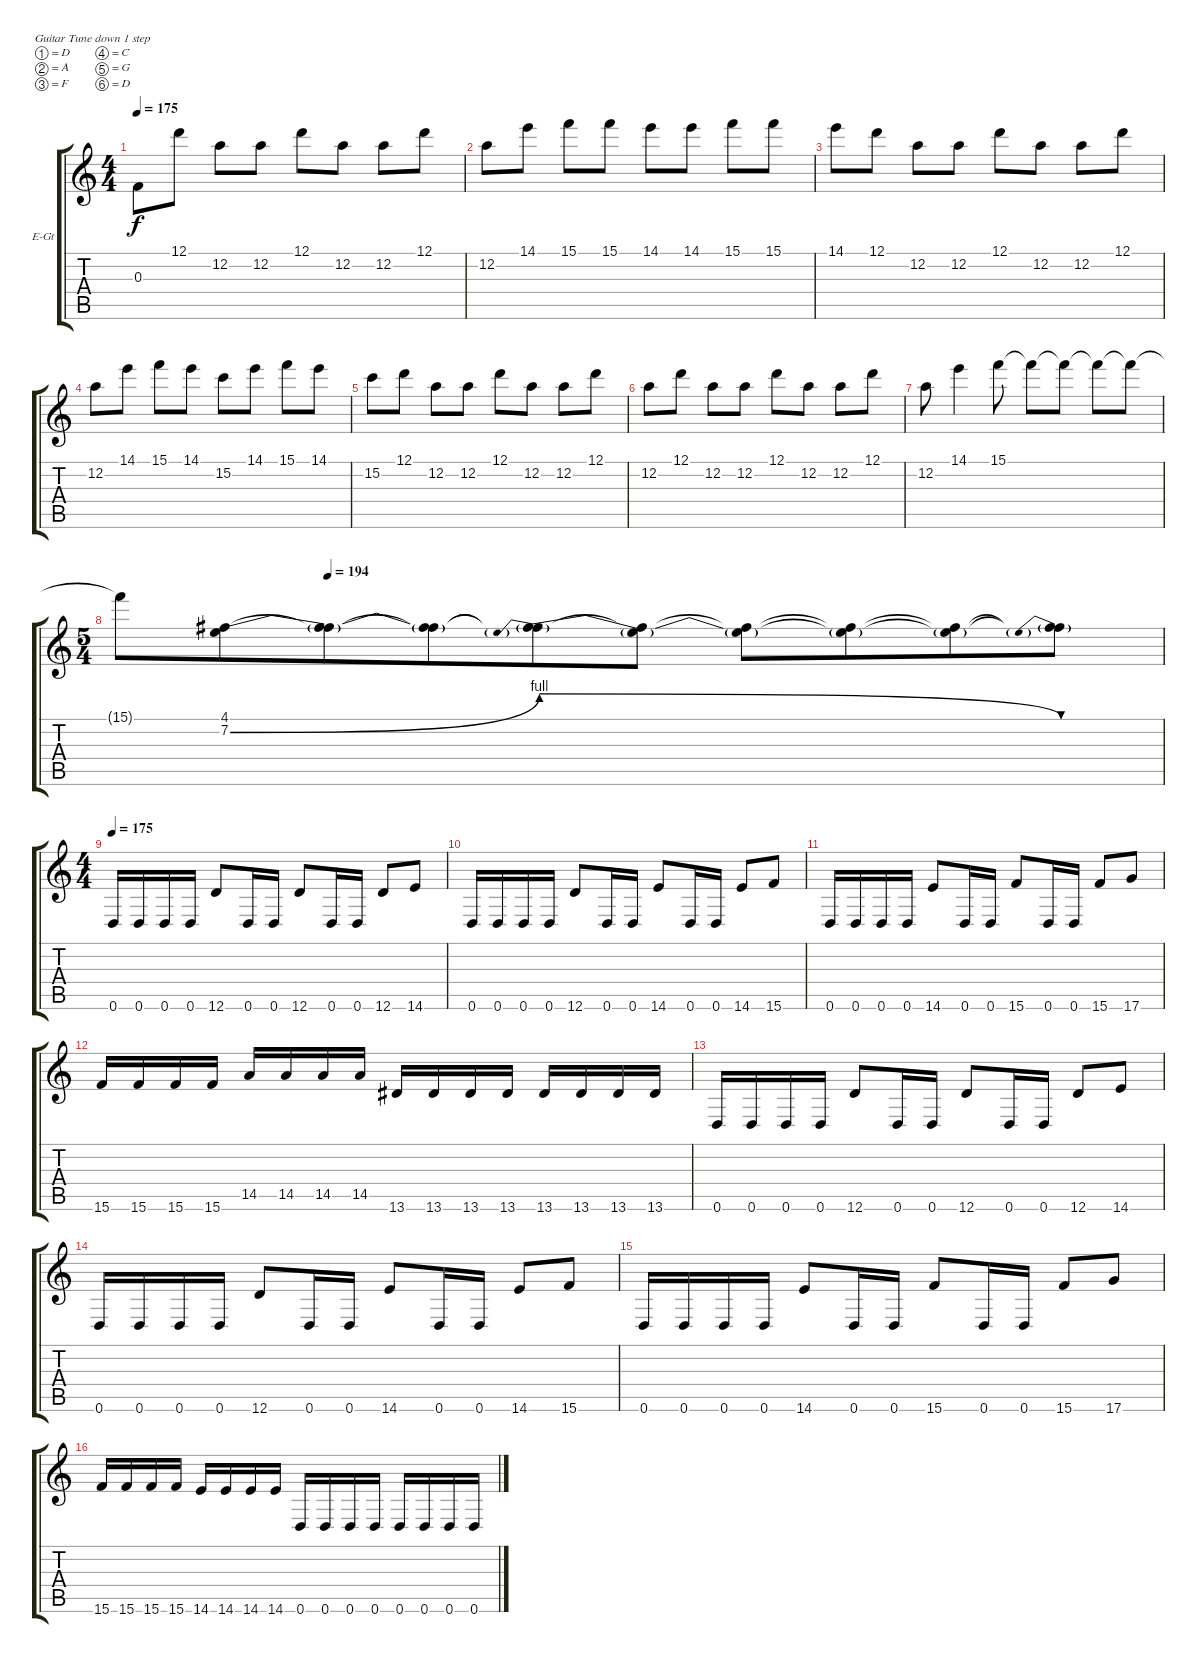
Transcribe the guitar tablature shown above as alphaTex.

\bracketExtendMode groupsimilarinstruments
\firstSystemTrackNameOrientation horizontal
\otherSystemsTrackNameOrientation horizontal
\track ("Guitar 2" "E-Gt") {instrument overdrivenguitar}
\staff {score tabs}
\tuning (D4 A3 F3 C3 G2 D2)
\ts (4 4)
\tempo 175
\clef g2
\ks c
0.3.8{dy f} 12.1.8 12.2.8 12.2.8 12.1.8 12.2.8 12.2.8 12.1.8 |
12.2.8 14.1.8 15.1.8 15.1.8 14.1.8 14.1.8 15.1.8 15.1.8 |
14.1.8 12.1.8 12.2.8 12.2.8 12.1.8 12.2.8 12.2.8 12.1.8 |
12.2.8 14.1.8 15.1.8 14.1.8 15.2.8 14.1.8 15.1.8 14.1.8 |
15.2.8 12.1.8 12.2.8 12.2.8 12.1.8 12.2.8 12.2.8 12.1.8 |
12.2.8 12.1.8 12.2.8 12.2.8 12.1.8 12.2.8 12.2.8 12.1.8 |
12.2.8 14.1.4 15.1.8 15.1{t}.8 15.1{t}.8 15.1{t}.8 15.1{t}.8 |
\ts (5 4)
\beaming (8 6 4)
\tempo (194 0.2)
15.1{t}.8 (4.1 7.2{be (bend 0 0 60 4)}).8 (4.1{t} 7.2{t}).8 (4.1{t} 7.2{t}).8 (4.1{t} 7.2{be (prebendrelease 0 4 60 0) t}).8 (4.1{t} 7.2{t}).8 (4.1{t} 7.2{t}).8 (4.1{t} 7.2{t}).8 (4.1{t} 7.2{t}).8 (4.1{t} 7.2{be (prebend 0 4 60 4) t}).8 |
\ts (4 4)
\beaming (8 2 2 2 2)
\tempo 175
0.6.16 0.6.16 0.6.16 0.6.16 12.6.8 0.6.16 0.6.16 12.6.8 0.6.16 0.6.16 12.6.8 14.6.8 |
0.6.16 0.6.16 0.6.16 0.6.16 12.6.8 0.6.16 0.6.16 14.6.8 0.6.16 0.6.16 14.6.8 15.6.8 |
0.6.16 0.6.16 0.6.16 0.6.16 14.6.8 0.6.16 0.6.16 15.6.8 0.6.16 0.6.16 15.6.8 17.6.8 |
15.6.16 15.6.16 15.6.16 15.6.16 14.5.16 14.5.16 14.5.16 14.5.16 13.6.16 13.6.16 13.6.16 13.6.16 13.6.16 13.6.16 13.6.16 13.6.16 |
0.6.16 0.6.16 0.6.16 0.6.16 12.6.8 0.6.16 0.6.16 12.6.8 0.6.16 0.6.16 12.6.8 14.6.8 |
0.6.16 0.6.16 0.6.16 0.6.16 12.6.8 0.6.16 0.6.16 14.6.8 0.6.16 0.6.16 14.6.8 15.6.8 |
0.6.16 0.6.16 0.6.16 0.6.16 14.6.8 0.6.16 0.6.16 15.6.8 0.6.16 0.6.16 15.6.8 17.6.8 |
15.6.16 15.6.16 15.6.16 15.6.16 14.6.16 14.6.16 14.6.16 14.6.16 0.6.16 0.6.16 0.6.16 0.6.16 0.6.16 0.6.16 0.6.16 0.6.16
